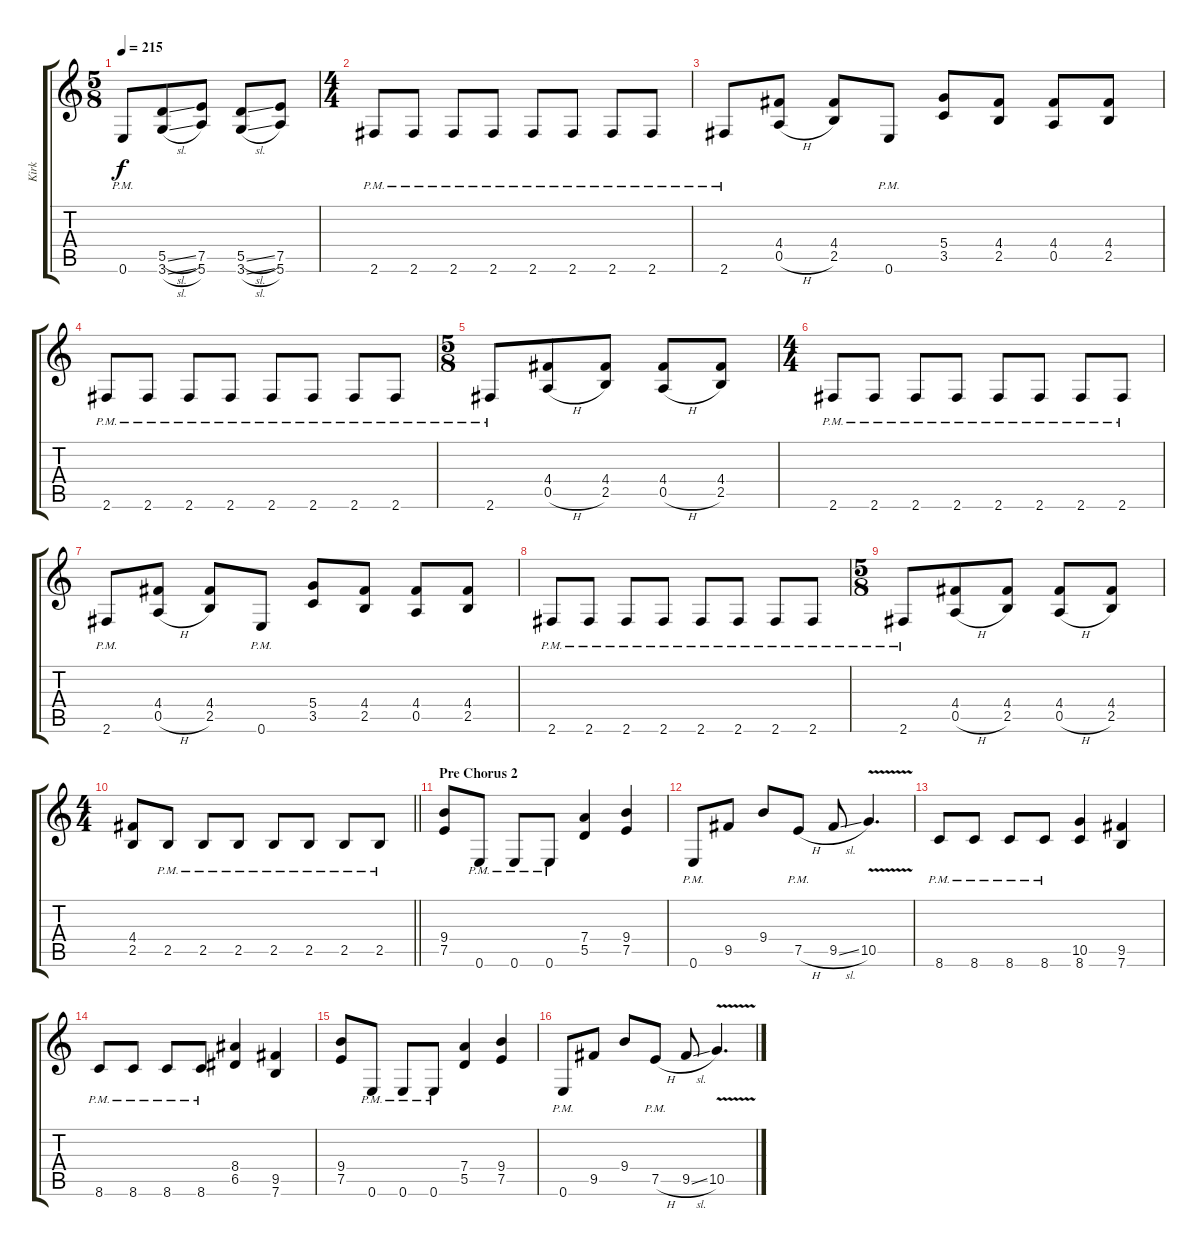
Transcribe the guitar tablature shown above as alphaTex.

\track ("Kirk" "Kirk") {instrument overdrivenguitar}
\staff {score tabs}
\tuning (E4 B3 G3 D3 A2 E2) {hide}
\ts (5 8)
\tempo 215
\clef g2
\ks c
0.6{pm}.8{dy f} (5.5{sl} 3.6{sl}).8 (7.5 5.6).8 (5.5{sl} 3.6{sl}).8 (7.5 5.6).8 |
\ts (4 4)
2.6{pm}.8 2.6{pm}.8 2.6{pm}.8 2.6{pm}.8 2.6{pm}.8 2.6{pm}.8 2.6{pm}.8 2.6{pm}.8 |
2.6{pm}.8 (4.4 0.5{h}).8 (4.4 2.5).8 0.6{pm}.8 (5.4 3.5).8 (4.4 2.5).8 (4.4 0.5).8 (4.4 2.5).8 |
2.6{pm}.8 2.6{pm}.8 2.6{pm}.8 2.6{pm}.8 2.6{pm}.8 2.6{pm}.8 2.6{pm}.8 2.6{pm}.8 |
\ts (5 8)
2.6{pm}.8 (4.4 0.5{h}).8 (4.4 2.5).8 (4.4 0.5{h}).8 (4.4 2.5).8 |
\ts (4 4)
2.6{pm}.8 2.6{pm}.8 2.6{pm}.8 2.6{pm}.8 2.6{pm}.8 2.6{pm}.8 2.6{pm}.8 2.6{pm}.8 |
2.6{pm}.8 (4.4 0.5{h}).8 (4.4 2.5).8 0.6{pm}.8 (5.4 3.5).8 (4.4 2.5).8 (4.4 0.5).8 (4.4 2.5).8 |
2.6{pm}.8 2.6{pm}.8 2.6{pm}.8 2.6{pm}.8 2.6{pm}.8 2.6{pm}.8 2.6{pm}.8 2.6{pm}.8 |
\ts (5 8)
2.6{pm}.8 (4.4 0.5{h}).8 (4.4 2.5).8 (4.4 0.5{h}).8 (4.4 2.5).8 |
\ts (4 4)
\barLineRight lightlight
(4.4 2.5).8 2.5{pm}.8 2.5{pm}.8 2.5{pm}.8 2.5{pm}.8 2.5{pm}.8 2.5{pm}.8 2.5{pm}.8 |
\section ("" "Pre Chorus 2")
(9.4 7.5).8 0.6{pm}.8 0.6{pm}.8 0.6{pm}.8 (7.4 5.5).4 (9.4 7.5).4 |
0.6{pm}.8 9.5.8 9.4.8 7.5{h pm}.8 9.5{sl}.8 10.5{v}.4{d} |
8.6{pm}.8 8.6{pm}.8 8.6{pm}.8 8.6{pm}.8 (10.5 8.6).4 (9.5 7.6).4 |
8.6{pm}.8 8.6{pm}.8 8.6{pm}.8 8.6{pm}.8 (8.4 6.5).4 (9.5 7.6).4 |
(9.4 7.5).8 0.6{pm}.8 0.6{pm}.8 0.6{pm}.8 (7.4 5.5).4 (9.4 7.5).4 |
0.6{pm}.8 9.5.8 9.4.8 7.5{h pm}.8 9.5{sl}.8 10.5{v}.4{d}
